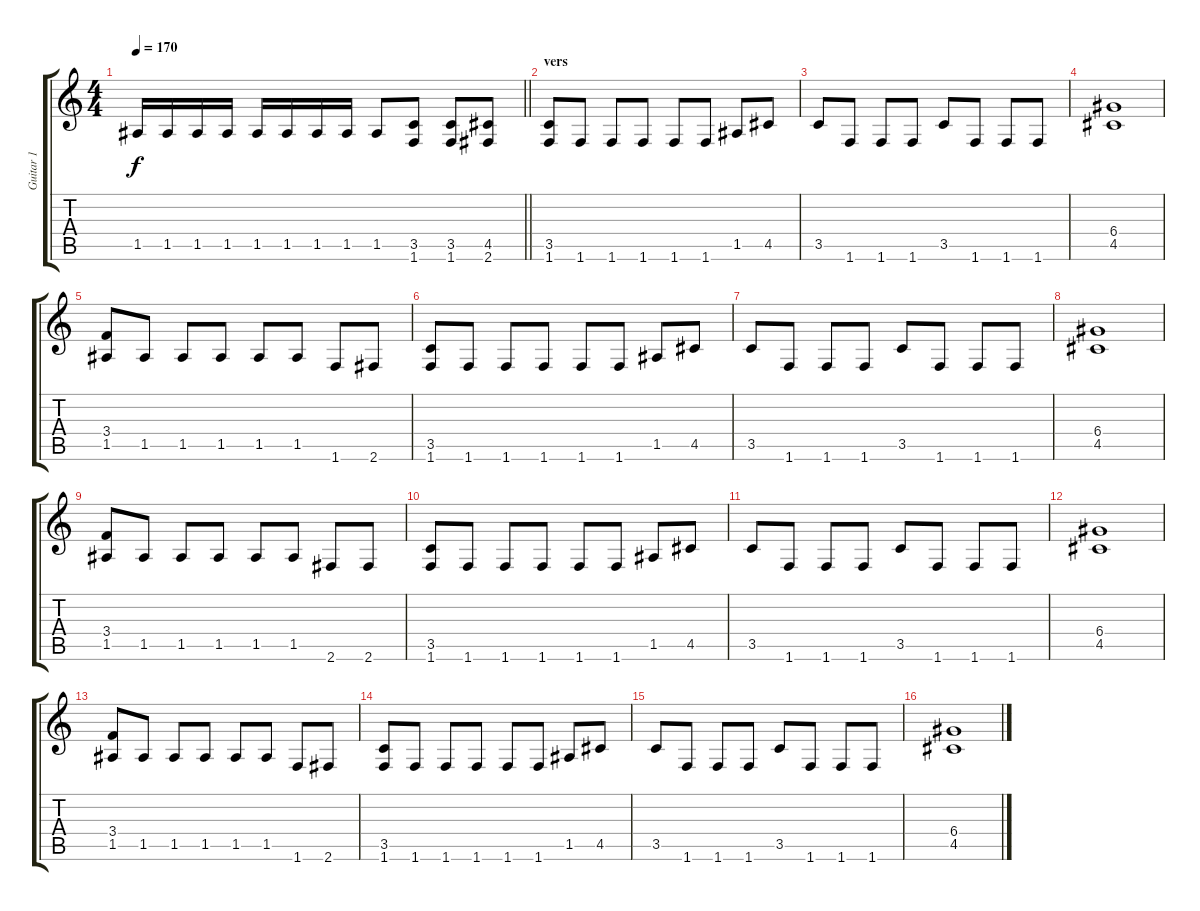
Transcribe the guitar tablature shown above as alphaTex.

\track ("Guitar 1" "Guitar 1") {instrument distortionguitar}
\staff {score tabs}
\tuning (E4 B3 G3 D3 A2 E2) {hide}
\ts (4 4)
\tempo 170
\clef g2
\barLineRight lightlight
\ks c
1.5.16{dy f} 1.5.16 1.5.16 1.5.16 1.5.16 1.5.16 1.5.16 1.5.16 1.5.8 (3.5 1.6).8 (3.5 1.6).8 (4.5 2.6).8 |
\section ("" "vers")
(3.5 1.6).8 1.6.8 1.6.8 1.6.8 1.6.8 1.6.8 1.5.8 4.5.8 |
3.5.8 1.6.8 1.6.8 1.6.8 3.5.8 1.6.8 1.6.8 1.6.8 |
(6.4 4.5).1 |
(3.4 1.5).8 1.5.8 1.5.8 1.5.8 1.5.8 1.5.8 1.6.8 2.6.8 |
(3.5 1.6).8 1.6.8 1.6.8 1.6.8 1.6.8 1.6.8 1.5.8 4.5.8 |
3.5.8 1.6.8 1.6.8 1.6.8 3.5.8 1.6.8 1.6.8 1.6.8 |
(6.4 4.5).1 |
(3.4 1.5).8 1.5.8 1.5.8 1.5.8 1.5.8 1.5.8 2.6.8 2.6.8 |
(3.5 1.6).8 1.6.8 1.6.8 1.6.8 1.6.8 1.6.8 1.5.8 4.5.8 |
3.5.8 1.6.8 1.6.8 1.6.8 3.5.8 1.6.8 1.6.8 1.6.8 |
(6.4 4.5).1 |
(3.4 1.5).8 1.5.8 1.5.8 1.5.8 1.5.8 1.5.8 1.6.8 2.6.8 |
(3.5 1.6).8 1.6.8 1.6.8 1.6.8 1.6.8 1.6.8 1.5.8 4.5.8 |
3.5.8 1.6.8 1.6.8 1.6.8 3.5.8 1.6.8 1.6.8 1.6.8 |
(6.4 4.5).1
